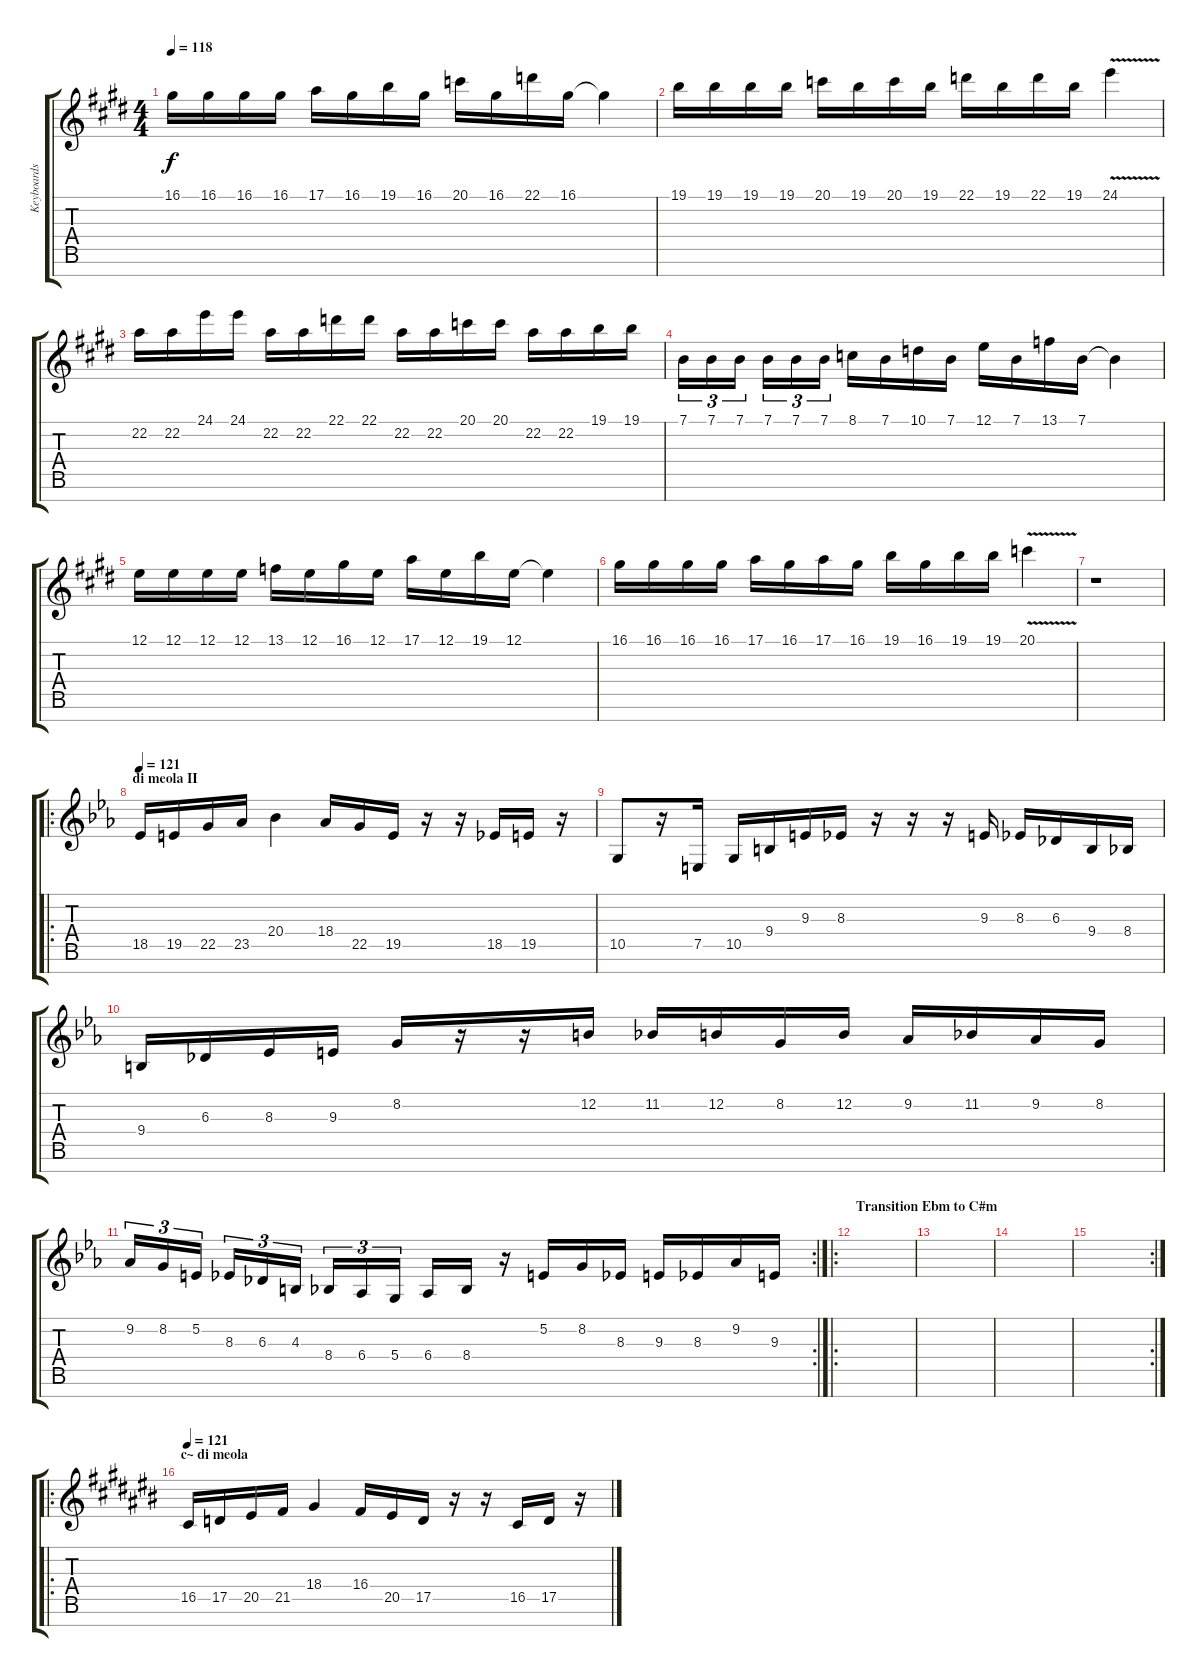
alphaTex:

\track ("Keyboards Right hand" "Keyboards ") {instrument stringensemble1}
\staff {score tabs}
\tuning (E4 B3 G3 D3 A2 E2 B1) {hide}
\ts (4 4)
\tempo 118
\clef g2
\ks e
16.1.16{dy f} 16.1.16 16.1.16 16.1.16 17.1.16 16.1.16 19.1.16 16.1.16 20.1.16 16.1.16 22.1.16 16.1.16 16.1{t}.4 |
19.1.16 19.1.16 19.1.16 19.1.16 20.1.16 19.1.16 20.1.16 19.1.16 22.1.16 19.1.16 22.1.16 19.1.16 24.1{v}.4 |
22.2.16 22.2.16 24.1.16 24.1.16 22.2.16 22.2.16 22.1.16 22.1.16 22.2.16 22.2.16 20.1.16 20.1.16 22.2.16 22.2.16 19.1.16 19.1.16 |
7.1.16{tu (3 2)} 7.1.16{tu (3 2)} 7.1.16{tu (3 2)} 7.1.16{tu (3 2)} 7.1.16{tu (3 2)} 7.1.16{tu (3 2)} 8.1.16 7.1.16 10.1.16 7.1.16 12.1.16 7.1.16 13.1.16 7.1.16 7.1{t}.4 |
12.1.16 12.1.16 12.1.16 12.1.16 13.1.16 12.1.16 16.1.16 12.1.16 17.1.16 12.1.16 19.1.16 12.1.16 12.1{t}.4 |
16.1.16 16.1.16 16.1.16 16.1.16 17.1.16 16.1.16 17.1.16 16.1.16 19.1.16 16.1.16 19.1.16 19.1.16 20.1{v}.4 |
r.1 |
\ro
\section ("" "di meola II")
\tempo 121
\ks eb
18.5.16{volume 16 instrument lead8bassandlead} 19.5.16 22.5.16 23.5.16 20.4.4 18.4.16 22.5.16 19.5.16 r.16 r.16 18.5.16 19.5.16 r.16 |
10.5.8 r.16 7.5.16 10.5.16 9.4.16 9.3.16 8.3.16 r.16 r.16 r.16 9.3.16 8.3.16 6.3.16 9.4.16 8.4.16 |
9.4.16 6.3.16 8.3.16 9.3.16 8.2.16 r.16 r.16 12.2.16 11.2.16 12.2.16 8.2.16 12.2.16 9.2.16 11.2.16 9.2.16 8.2.16 |
\rc 2
9.2.16{tu (3 2)} 8.2.16{tu (3 2)} 5.2.16{tu (3 2)} 8.3.16{tu (3 2)} 6.3.16{tu (3 2)} 4.3.16{tu (3 2)} 8.4.16{tu (3 2)} 6.4.16{tu (3 2)} 5.4.16{tu (3 2)} 6.4.16 8.4.16 r.16 5.2.16 8.2.16 8.3.16 9.3.16 8.3.16 9.2.16 9.3.16 |
\ro
\section ("" "Transition Ebm to C#m")
|
|
|
\rc 2
|
\ro
\section ("" "c~ di meola")
\tempo 121
\ks c#
16.5.16{volume 16 instrument lead8bassandlead} 17.5.16 20.5.16 21.5.16 18.4.4 16.4.16 20.5.16 17.5.16 r.16 r.16 16.5.16 17.5.16 r.16
